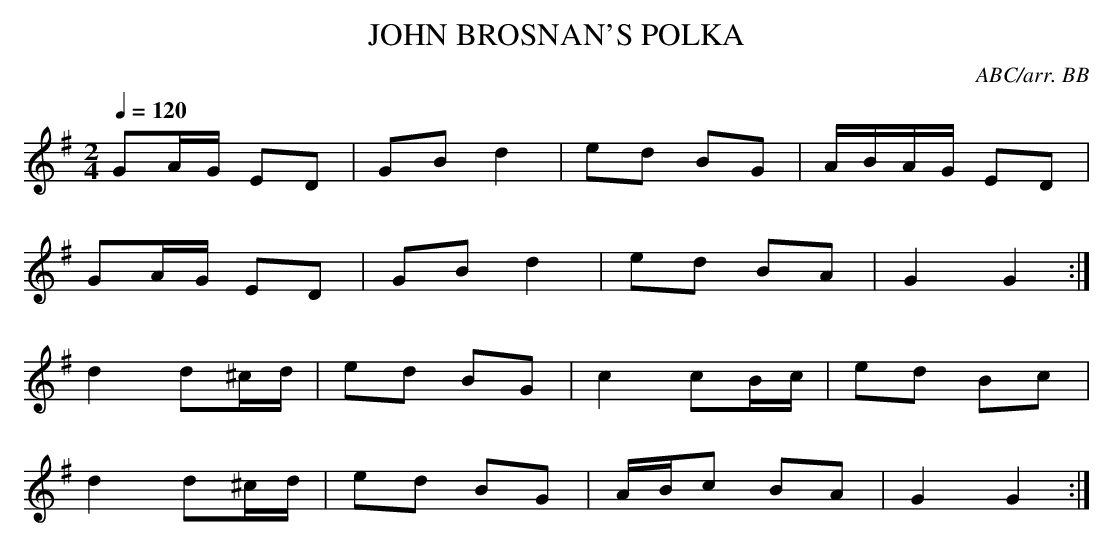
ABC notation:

X:1
T:JOHN BROSNAN'S POLKA
Knocknagoshel area (note on John Brosnan's album)" -
Paul de Grae. Original ABC for this tune is from Paul.
C:ABC/arr. BB
M:2/4
Q:1/4=120
L:1/8
K:G
GA/G/ ED|GB d2|ed BG|A/B/A/G/  ED|
GA/G/ ED|GB d2|ed BA|G2 G2:|
d2 d^c/d/|ed BG|c2 cB/c/|ed Bc|
d2 d^c/d/|ed BG|A/B/c BA|G2 G2:|
